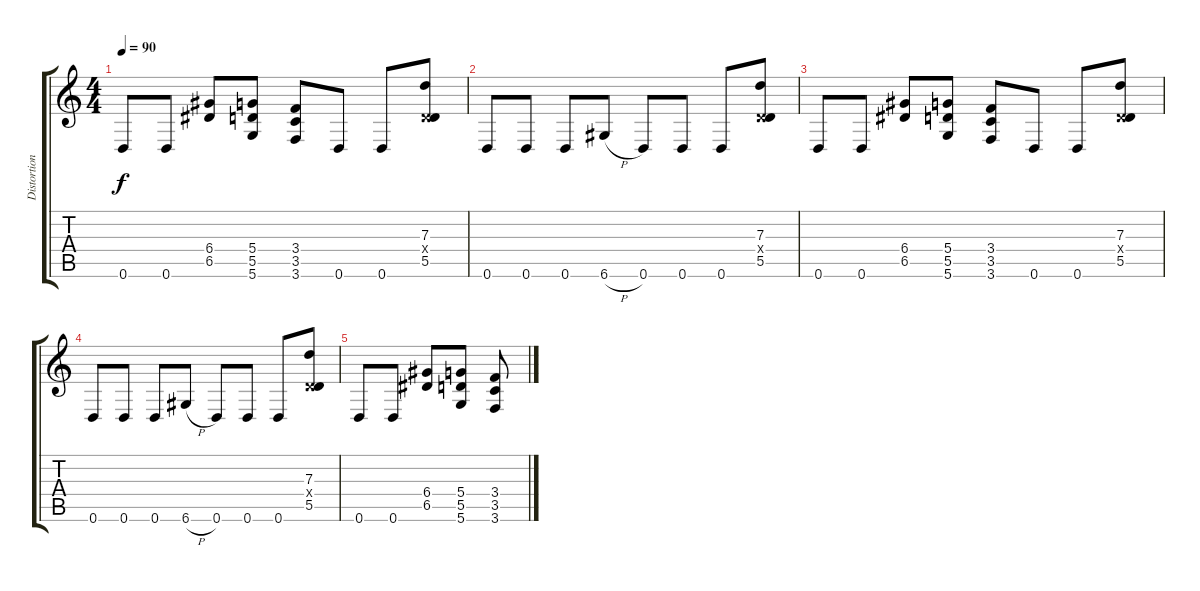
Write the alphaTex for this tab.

\track ("Distortion" "Distortion") {instrument distortionguitar}
\staff {score tabs}
\tuning (E4 B3 G3 D3 A2 D2) {hide}
\ts (4 4)
\tempo 90
\clef g2
\ks c
0.6.8{dy f} 0.6.8 (6.4 6.5).8 (5.4 5.5 5.6).8 (3.4 3.5 3.6).8 0.6.8 0.6.8 (7.3 0.4{x} 5.5).8 |
0.6.8 0.6.8 0.6.8 6.6{h}.8 0.6.8 0.6.8 0.6.8 (7.3 0.4{x} 5.5).8 |
0.6.8 0.6.8 (6.4 6.5).8 (5.4 5.5 5.6).8 (3.4 3.5 3.6).8 0.6.8 0.6.8 (7.3 0.4{x} 5.5).8 |
0.6.8 0.6.8 0.6.8 6.6{h}.8 0.6.8 0.6.8 0.6.8 (7.3 0.4{x} 5.5).8 |
0.6.8 0.6.8 (6.4 6.5).8 (5.4 5.5 5.6).8 (3.4 3.5 3.6).8
